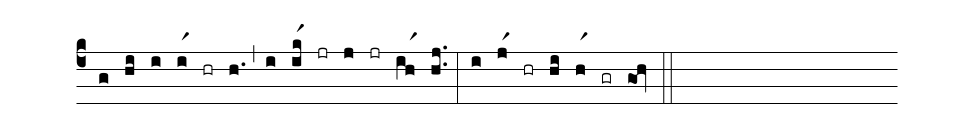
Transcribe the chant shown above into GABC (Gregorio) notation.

%%
(c4)
(g) (hi)
(i) (ir1) (hr) (h.) (,)
(i) (ikr1) (jr) (j) (jr) (ihr1) (h.j.) (:)
(i) (jr1) (hr) (hi) (hr1) (gr) (gOh) (::)
